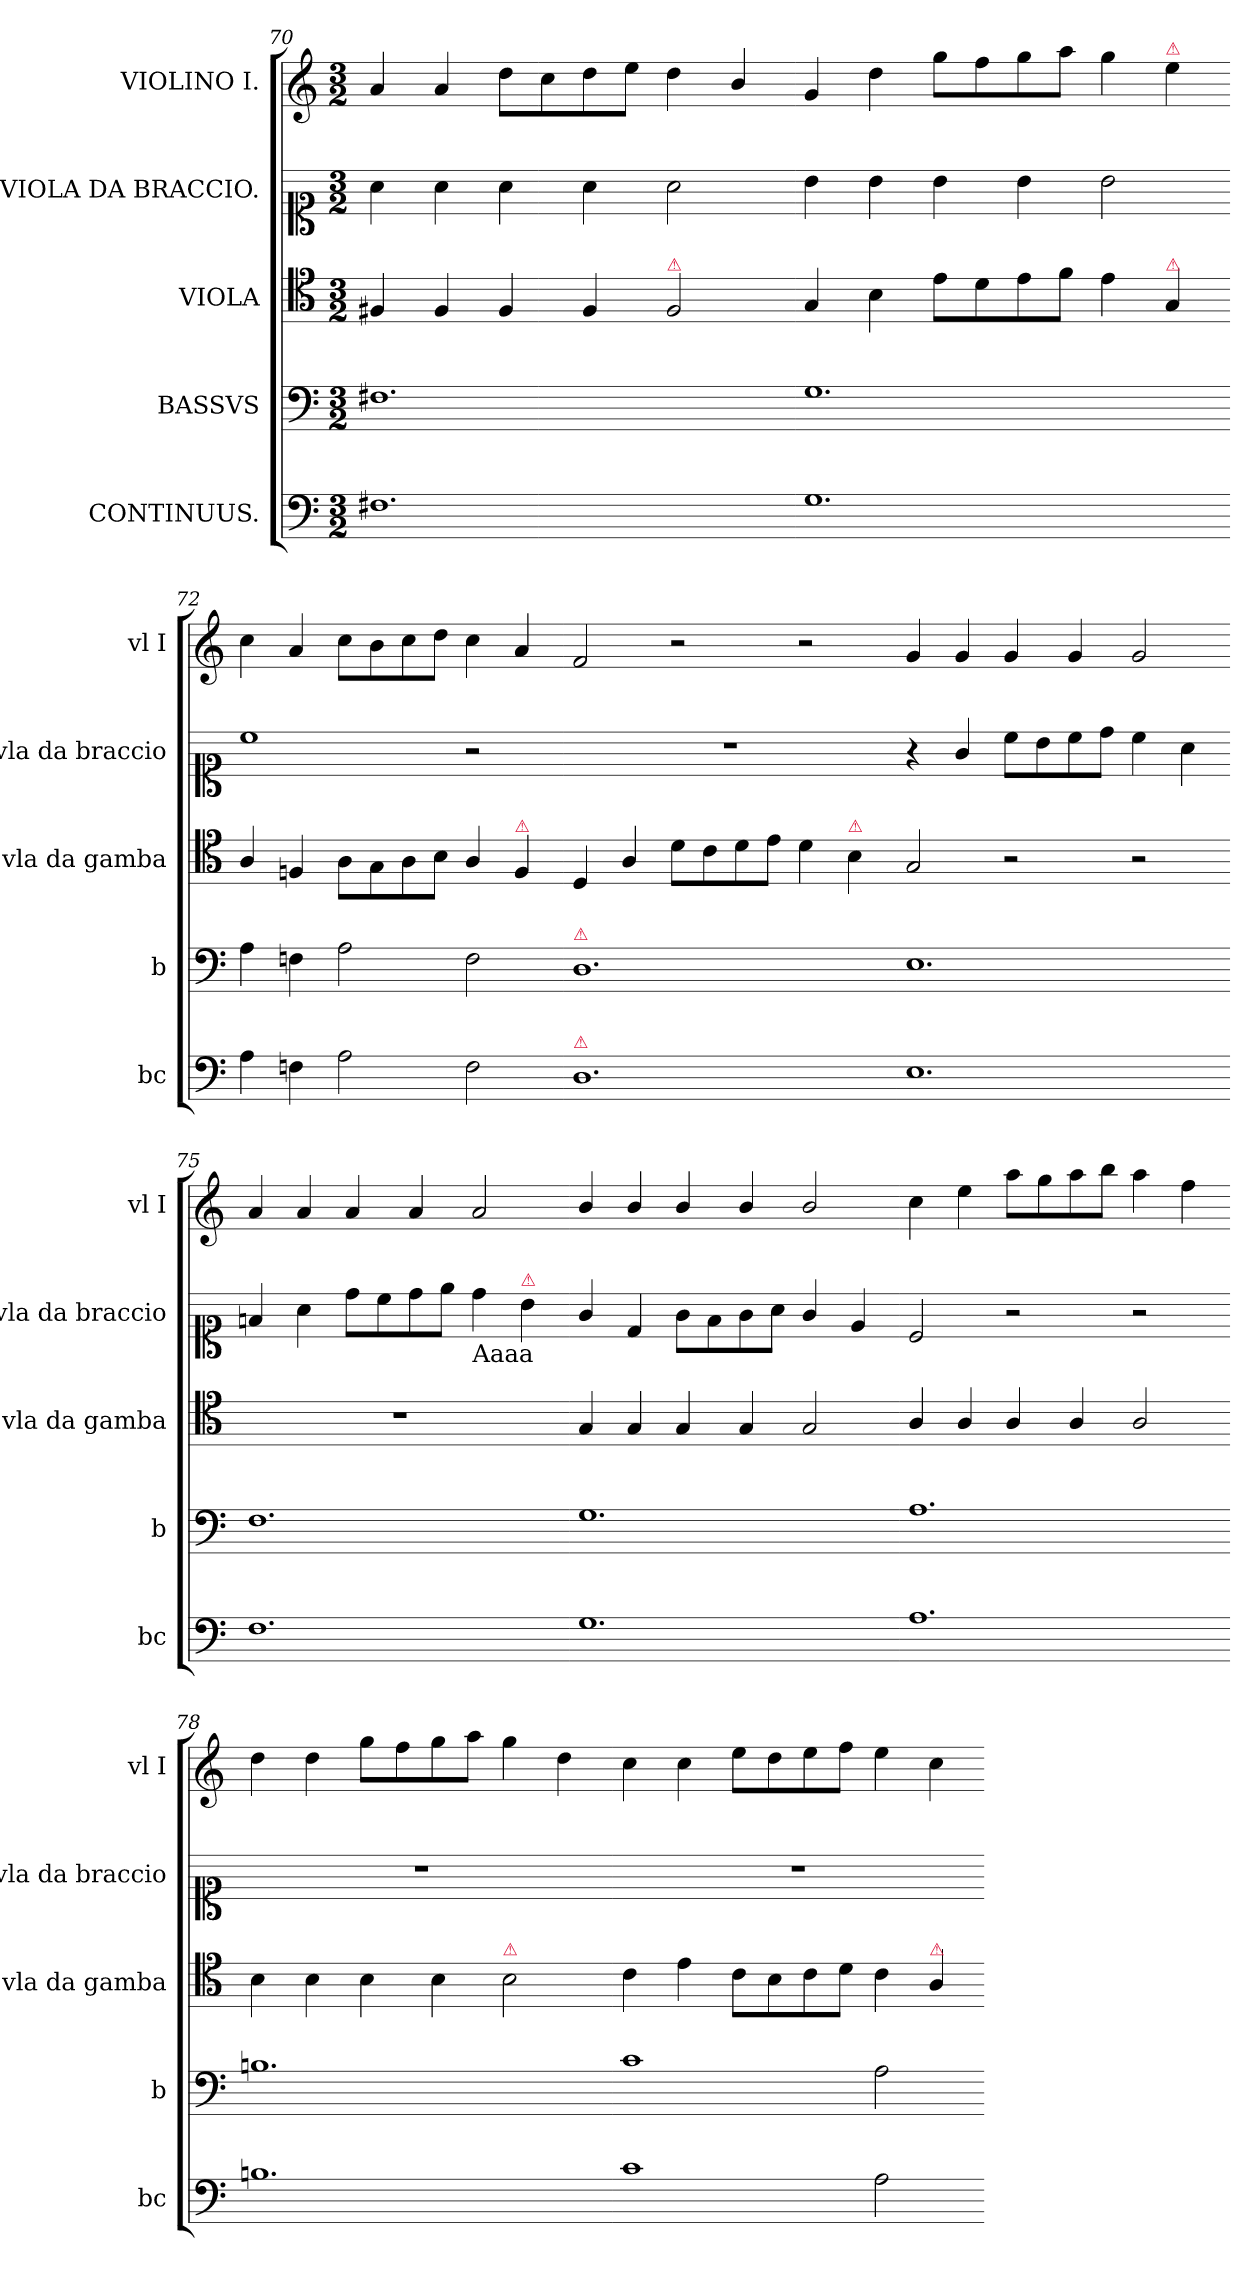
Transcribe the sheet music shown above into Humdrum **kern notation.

**kern	**kern	**kern	**kern	**kern
*part5	*part4	*part3	*part2	*part1
*staff5	*staff4	*staff3	*staff2	*staff1
*I"CONTINUUS.	*I"BASSVS	*I"VIOLA	*I"VIOLA DA BRACCIO.	*I"VIOLINO I.
*I'bc	*I'b	*I'vla da gamba	*I'vla da braccio	*I'vl I
*clefF4	*clefF4	*clefC4	*clefC1	*clefG2
*k[]	*k[]	*k[]	*k[]	*k[]
*a:	*a:	*a:	*a:	*a:
*M3/2	*M3/2	*M3/2	*M3/2	*M3/2
=70	=70	=70	=70	=70
1.F#X	1.F#X	4F#X/	4a\	4a/
.	.	4F#/	4a\	4a/
.	.	4F#/	4a\	8dd\L
.	.	.	.	8cc\
.	.	4F#/	4a\	8dd\
.	.	.	.	8ee\J
!	!	!LO:TX:a:color=crimson:t=⚠	!	!
.	.	2F#/	2a\	4dd\
.	.	.	.	4b/
=71-	=71-	=71-	=71-	=71-
1.G	1.G	4G/	4b\	4g/
.	.	4B\	4b\	4dd\
.	.	8e\L	4b\	8gg\L
.	.	8d\	.	8ff\
.	.	8e\	4b\	8gg\
.	.	8f\J	.	8aa\J
.	.	4e\	2b\	4gg\
!	!	!	!	!LO:TX:a:color=crimson:t=⚠
!	!	!LO:TX:a:color=crimson:t=⚠	!	!
.	.	4G/	.	4ee\
=72-	=72-	=72-	=72-	=72-
4A\	4A\	4A/	1cc	4cc\
4Fn\	4Fn\	4Fn/	.	4a/
2A\	2A\	8A\L	.	8cc\L
.	.	8G\	.	8b\
.	.	8A\	.	8cc\
.	.	8B\J	.	8dd\J
2F\	2F\	4A/	2r	4cc\
!	!	!LO:TX:a:color=crimson:t=⚠	!	!
.	.	4F/	.	4a/
=73-	=73-	=73-	=73-	=73-
!	!LO:TX:a:color=crimson:t=⚠	!	!	!
!LO:TX:a:color=crimson:t=⚠	!	!	!	!
1.D	1.D	4D/	1.r	2f/
.	.	4A/	.	.
.	.	8d\L	.	2r
.	.	8c\	.	.
.	.	8d\	.	.
.	.	8e\J	.	.
.	.	4d\	.	2r
!	!	!LO:TX:a:color=crimson:t=⚠	!	!
.	.	4B\	.	.
=74-	=74-	=74-	=74-	=74-
1.E	1.E	2G/	4r	4g/
.	.	.	4g/	4g/
.	.	2r	8cc\L	4g/
.	.	.	8b\	.
.	.	.	8cc\	4g/
.	.	.	8dd\J	.
.	.	2r	4cc\	2g/
.	.	.	4a\	.
=75-	=75-	=75-	=75-	=75-
1.F	1.F	1.r	4fn/	4a/
.	.	.	4a\	4a/
.	.	.	8dd\L	4a/
.	.	.	8cc\	.
.	.	.	8dd\	4a/
.	.	.	8ee\J	.
!	!	!	!LO:TX:b:t=Aaaa	!
.	.	.	4dd\	2a/
!	!	!	!LO:TX:a:color=crimson:t=⚠	!
.	.	.	4b\	.
=76-	=76-	=76-	=76-	=76-
1.G	1.G	4G/	4g/	4b/
.	.	4G/	4d/	4b/
.	.	4G/	8g\L	4b/
.	.	.	8f\	.
.	.	4G/	8g\	4b/
.	.	.	8a\J	.
.	.	2G/	4g/	2b/
.	.	.	4e/	.
=77-	=77-	=77-	=77-	=77-
1.A	1.A	4A/	2c/	4cc\
.	.	4A/	.	4ee\
.	.	4A/	2r	8aa\L
.	.	.	.	8gg\
.	.	4A/	.	8aa\
.	.	.	.	8bb\J
.	.	2A/	2r	4aa\
.	.	.	.	4ff\
=78-	=78-	=78-	=78-	=78-
1.Bn	1.Bn	4B\	1.r	4dd\
.	.	4B\	.	4dd\
.	.	4B\	.	8gg\L
.	.	.	.	8ff\
.	.	4B\	.	8gg\
.	.	.	.	8aa\J
!	!	!LO:TX:a:color=crimson:t=⚠	!	!
.	.	2B\	.	4gg\
.	.	.	.	4dd\
=79-	=79-	=79-	=79-	=79-
1c	1c	4c\	1.r	4cc\
.	.	4e\	.	4cc\
.	.	8c\L	.	8ee\L
.	.	8B\	.	8dd\
.	.	8c\	.	8ee\
.	.	8d\J	.	8ff\J
2A\	2A\	4c\	.	4ee\
!	!	!LO:TX:a:color=crimson:t=⚠	!	!
.	.	4A/	.	4cc\
=-	=-	=-	=-	=-
*-	*-	*-	*-	*-
